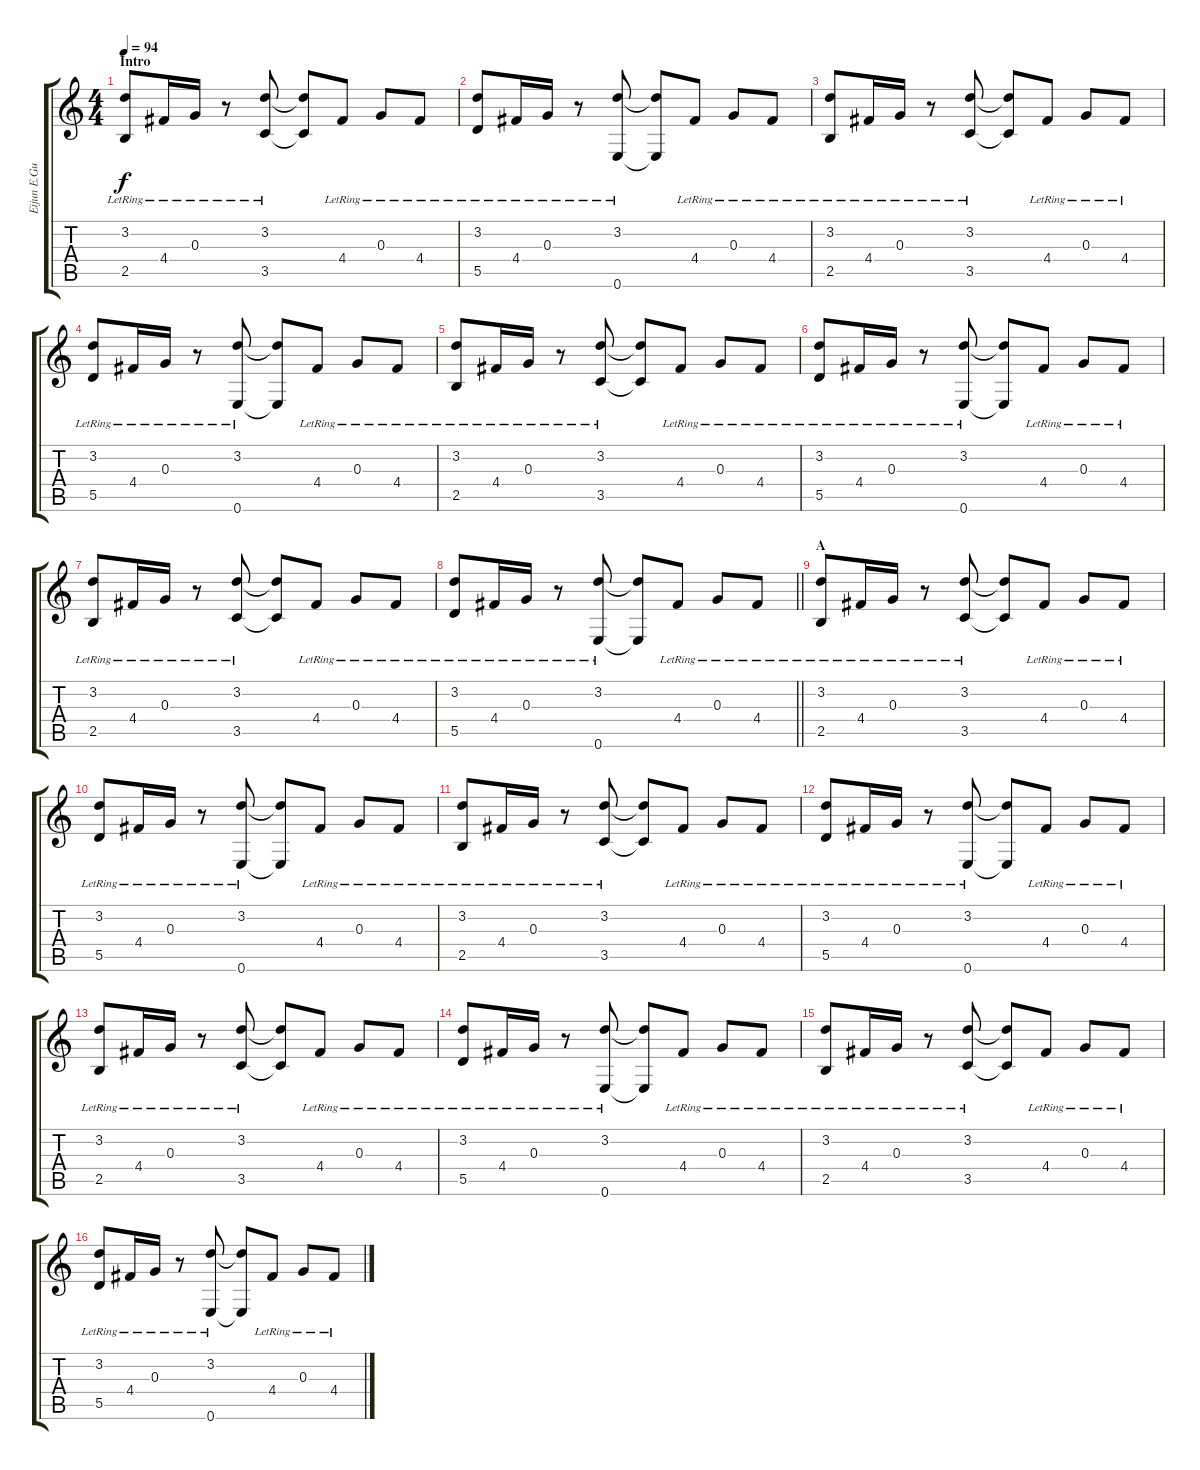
\track ("Eijun E.Guitar II" "Eijun E.Gu") {instrument electricguitarclean}
\staff {score tabs}
\tuning (E4 B3 G3 D3 A2 E2) {hide}
\ts (4 4)
\section ("" "Intro")
\tempo 94
\clef g2
\ks c
(3.2{lr} 2.5{lr}).8{dy f instrument electricguitarclean} 4.4{lr}.16 0.3{lr}.16 r.8 (3.2{lr} 3.5{lr}).8 (3.2{t} 3.5{t}).8 4.4{lr}.8 0.3{lr}.8 4.4{lr}.8 |
(3.2{lr} 5.5{lr}).8 4.4{lr}.16 0.3{lr}.16 r.8 (3.2{lr} 0.6{lr}).8 (3.2{t} 0.6{t}).8 4.4{lr}.8 0.3{lr}.8 4.4{lr}.8 |
(3.2{lr} 2.5{lr}).8 4.4{lr}.16 0.3{lr}.16 r.8 (3.2{lr} 3.5{lr}).8 (3.2{t} 3.5{t}).8 4.4{lr}.8 0.3{lr}.8 4.4{lr}.8 |
(3.2{lr} 5.5{lr}).8 4.4{lr}.16 0.3{lr}.16 r.8 (3.2{lr} 0.6{lr}).8 (3.2{t} 0.6{t}).8 4.4{lr}.8 0.3{lr}.8 4.4{lr}.8 |
(3.2{lr} 2.5{lr}).8 4.4{lr}.16 0.3{lr}.16 r.8 (3.2{lr} 3.5{lr}).8 (3.2{t} 3.5{t}).8 4.4{lr}.8 0.3{lr}.8 4.4{lr}.8 |
(3.2{lr} 5.5{lr}).8 4.4{lr}.16 0.3{lr}.16 r.8 (3.2{lr} 0.6{lr}).8 (3.2{t} 0.6{t}).8 4.4{lr}.8 0.3{lr}.8 4.4{lr}.8 |
(3.2{lr} 2.5{lr}).8 4.4{lr}.16 0.3{lr}.16 r.8 (3.2{lr} 3.5{lr}).8 (3.2{t} 3.5{t}).8 4.4{lr}.8 0.3{lr}.8 4.4{lr}.8 |
\barLineRight lightlight
(3.2{lr} 5.5{lr}).8 4.4{lr}.16 0.3{lr}.16 r.8 (3.2{lr} 0.6{lr}).8 (3.2{t} 0.6{t}).8 4.4{lr}.8 0.3{lr}.8 4.4{lr}.8 |
\section ("" "A")
(3.2{lr} 2.5{lr}).8 4.4{lr}.16 0.3{lr}.16 r.8 (3.2{lr} 3.5{lr}).8 (3.2{t} 3.5{t}).8 4.4{lr}.8 0.3{lr}.8 4.4{lr}.8 |
(3.2{lr} 5.5{lr}).8 4.4{lr}.16 0.3{lr}.16 r.8 (3.2{lr} 0.6{lr}).8 (3.2{t} 0.6{t}).8 4.4{lr}.8 0.3{lr}.8 4.4{lr}.8 |
(3.2{lr} 2.5{lr}).8 4.4{lr}.16 0.3{lr}.16 r.8 (3.2{lr} 3.5{lr}).8 (3.2{t} 3.5{t}).8 4.4{lr}.8 0.3{lr}.8 4.4{lr}.8 |
(3.2{lr} 5.5{lr}).8 4.4{lr}.16 0.3{lr}.16 r.8 (3.2{lr} 0.6{lr}).8 (3.2{t} 0.6{t}).8 4.4{lr}.8 0.3{lr}.8 4.4{lr}.8 |
(3.2{lr} 2.5{lr}).8 4.4{lr}.16 0.3{lr}.16 r.8 (3.2{lr} 3.5{lr}).8 (3.2{t} 3.5{t}).8 4.4{lr}.8 0.3{lr}.8 4.4{lr}.8 |
(3.2{lr} 5.5{lr}).8 4.4{lr}.16 0.3{lr}.16 r.8 (3.2{lr} 0.6{lr}).8 (3.2{t} 0.6{t}).8 4.4{lr}.8 0.3{lr}.8 4.4{lr}.8 |
(3.2{lr} 2.5{lr}).8 4.4{lr}.16 0.3{lr}.16 r.8 (3.2{lr} 3.5{lr}).8 (3.2{t} 3.5{t}).8 4.4{lr}.8 0.3{lr}.8 4.4{lr}.8 |
(3.2{lr} 5.5{lr}).8 4.4{lr}.16 0.3{lr}.16 r.8 (3.2{lr} 0.6{lr}).8 (3.2{t} 0.6{t}).8 4.4{lr}.8 0.3{lr}.8 4.4{lr}.8
